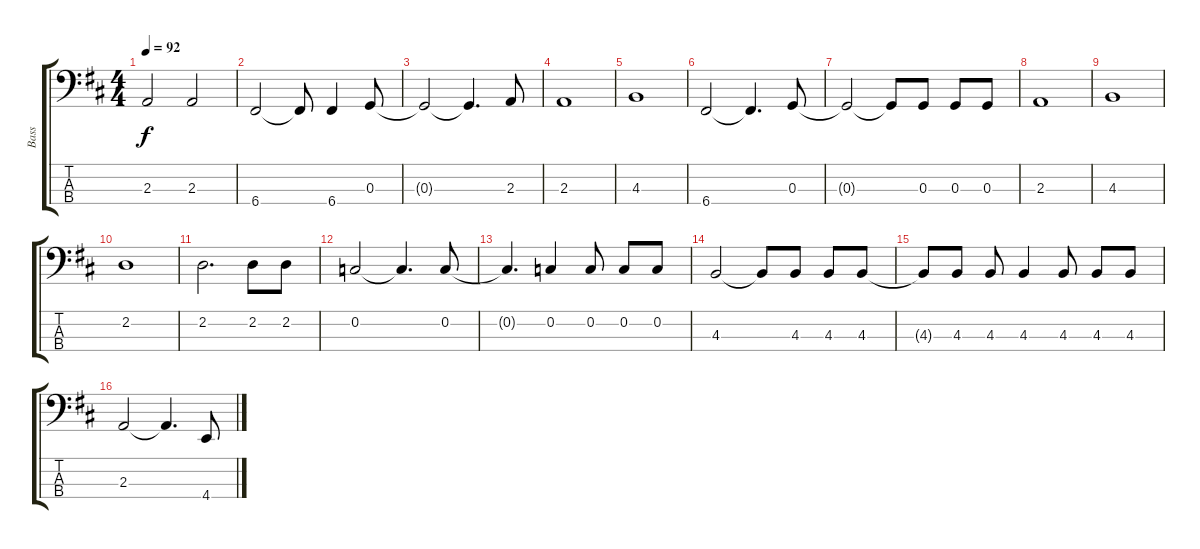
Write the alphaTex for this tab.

\track ("Bass" "Bass") {instrument electricbasspick}
\staff {score tabs}
\tuning (F2 C2 G1 C1) {hide}
\ts (4 4)
\tempo 92
\clef f4
\ks d
2.3{t}.2{dy f} 2.3.2 |
6.4.2 6.4{t}.8 6.4.4 0.3.8 |
0.3{t}.2 0.3{t}.4{d} 2.3.8 |
2.3.1 |
4.3.1 |
6.4.2 6.4{t}.4{d} 0.3.8 |
0.3{t}.2 0.3{t}.8 0.3.8 0.3.8 0.3.8 |
2.3.1 |
4.3.1 |
2.2.1 |
2.2.2{d} 2.2.8 2.2.8 |
0.2.2 0.2{t}.4{d} 0.2.8 |
0.2{t}.4{d} 0.2.4 0.2.8 0.2.8 0.2.8 |
4.3.2 4.3{t}.8 4.3.8 4.3.8 4.3.8 |
4.3{t}.8 4.3.8 4.3.8 4.3.4 4.3.8 4.3.8 4.3.8 |
2.3.2 2.3{t}.4{d} 4.4.8
